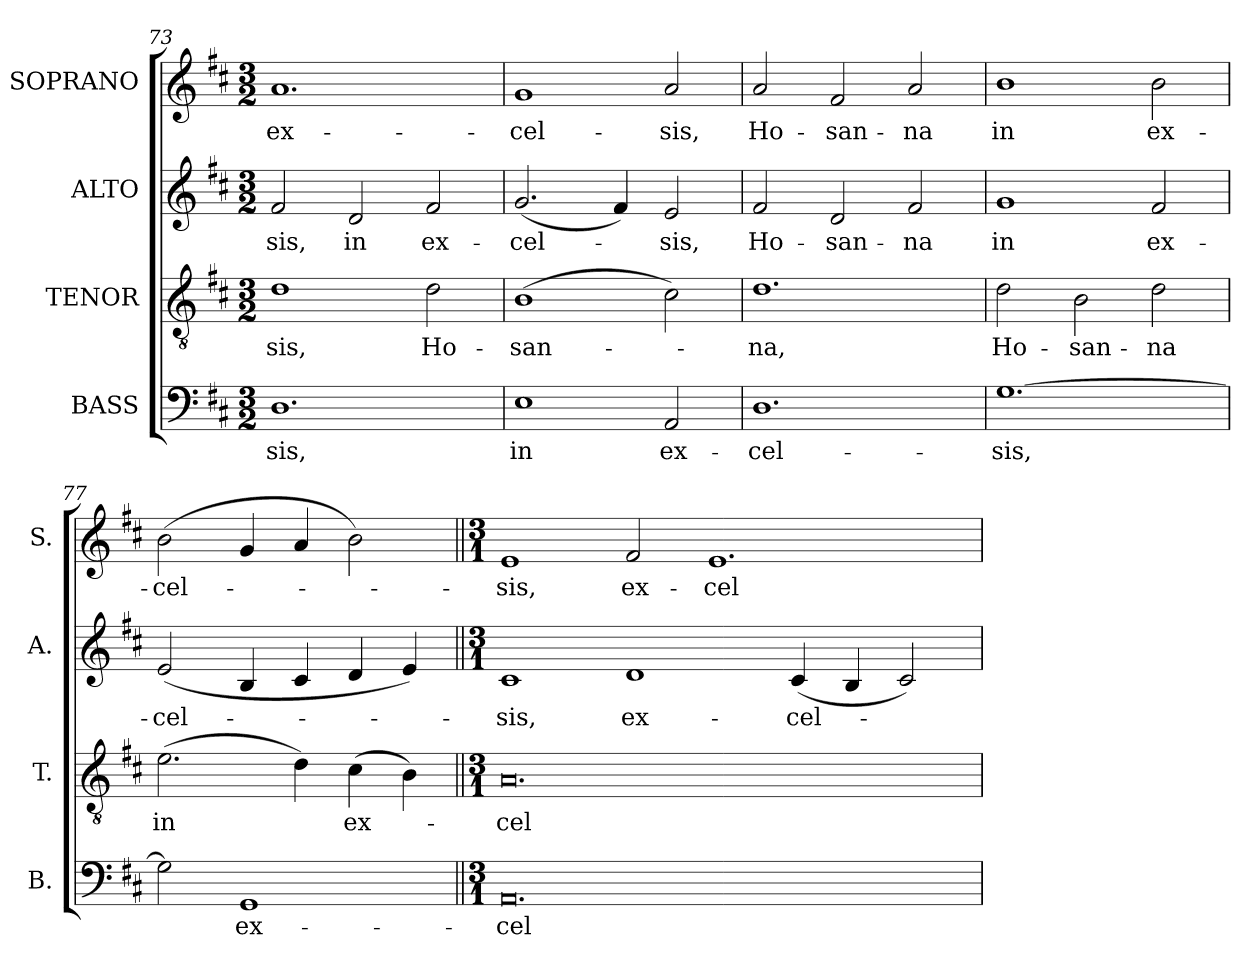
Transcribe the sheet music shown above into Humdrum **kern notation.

**kern	**text	**kern	**text	**kern	**text	**kern	**text
*part4	*part4	*part3	*part3	*part2	*part2	*part1	*part1
*staff4	*staff4	*staff3	*staff3	*staff2	*staff2	*staff1	*staff1
*I"BASS	*	*I"TENOR	*	*I"ALTO	*	*I"SOPRANO	*
*I'B.	*	*I'T.	*	*I'A.	*	*I'S.	*
*clefF4	*	*clefGv2	*	*clefG2	*	*clefG2	*
*	*	*ITrd7c12	*	*	*	*	*
*k[f#c#]	*	*k[f#c#]	*	*k[f#c#]	*	*k[f#c#]	*
*D:	*	*D:	*	*D:	*	*D:	*
*M3/2	*	*M3/2	*	*M3/2	*	*M3/2	*
=73	=73	=73	=73	=73	=73	=73	=73
!	!LO:LY:b:color=#000000	!	!	!	!	!	!
!	!	!	!LO:LY:b:color=#000000	!	!	!	!
!	!	!	!	!	!LO:LY:b:color=#000000	!	!
!	!	!	!	!	!	!	!LO:LY:b:color=#000000
1.Di	-sis,	1Di	-sis,	2f#i/	-sis,	1.ai	ex-
!	!	!	!	!	!LO:LY:b:color=#000000	!	!
.	.	.	.	2di/	in	.	.
!	!	!	!LO:LY:b:color=#000000	!	!	!	!
!	!	!	!	!	!LO:LY:b:color=#000000	!	!
.	.	2Di\	Ho-	2f#i/	ex-	.	.
!!LO:LB:g=z
=74	=74	=74	=74	=74	=74	=74	=74
!	!LO:LY:b:color=#000000	!	!	!	!	!	!
!	!	!	!LO:LY:b:color=#000000	!	!	!	!
!	!	!	!	!	!LO:LY:b:color=#000000	!	!
!	!	!	!	!	!	!	!LO:LY:b:color=#000000
1Ei	in	(1BBi	-san-	(2.gi/	-cel-	1gi	-cel-
.	.	.	.	4f#i/)	.	.	.
!	!LO:LY:b:color=#000000	!	!	!	!	!	!
!	!	!	!	!	!LO:LY:b:color=#000000	!	!
!	!	!	!	!	!	!	!LO:LY:b:color=#000000
2AAi/	ex-	2C#i\)	.	2ei/	-sis,	2ai/	-sis,
=75	=75	=75	=75	=75	=75	=75	=75
!	!LO:LY:b:color=#000000	!	!	!	!	!	!
!	!	!	!LO:LY:b:color=#000000	!	!	!	!
!	!	!	!	!	!LO:LY:b:color=#000000	!	!
!	!	!	!	!	!	!	!LO:LY:b:color=#000000
1.Di	-cel-	1.Di	-na,	2f#i/	Ho-	2ai/	Ho-
!	!	!	!	!	!LO:LY:b:color=#000000	!	!
!	!	!	!	!	!	!	!LO:LY:b:color=#000000
.	.	.	.	2di/	-san-	2f#i/	-san-
!	!	!	!	!	!LO:LY:b:color=#000000	!	!
!	!	!	!	!	!	!	!LO:LY:b:color=#000000
.	.	.	.	2f#i/	-na	2ai/	-na
=76	=76	=76	=76	=76	=76	=76	=76
!	!LO:LY:b:color=#000000	!	!	!	!	!	!
!	!	!	!LO:LY:b:color=#000000	!	!	!	!
!	!	!	!	!	!LO:LY:b:color=#000000	!	!
!	!	!	!	!	!	!	!LO:LY:b:color=#000000
[1.Gi	-sis,	2Di\	Ho-	1gi	in	1bi	in
!	!	!	!LO:LY:b:color=#000000	!	!	!	!
.	.	2BBi\	-san-	.	.	.	.
!	!	!	!LO:LY:b:color=#000000	!	!	!	!
!	!	!	!	!	!LO:LY:b:color=#000000	!	!
!	!	!	!	!	!	!	!LO:LY:b:color=#000000
.	.	2Di\	-na	2f#i/	ex-	2bi\	ex-
=77	=77	=77	=77	=77	=77	=77	=77
!	!	!	!LO:LY:b:color=#000000	!	!	!	!
!	!	!	!	!	!LO:LY:b:color=#000000	!	!
!	!	!	!	!	!	!	!LO:LY:b:color=#000000
2Gi\]	.	(2.Ei\	in	(2ei/	-cel-	(2bi\	-cel-
!	!LO:LY:b:color=#000000	!	!	!	!	!	!
1GGi	ex-	.	.	4Bi/	.	4gi/	.
.	.	4Di\)	.	4c#i/	.	4ai/	.
!	!	!	!LO:LY:b:color=#000000	!	!	!	!
.	.	(4C#i\	ex-	4di/	.	2bi\)	.
.	.	4BBi\)	.	4ei/)	.	.	.
=78||	=78||	=78||	=78||	=78||	=78||	=78||	=78||
*M3/1	*	*M3/1	*	*M3/1	*	*M3/1	*
!	!LO:LY:b:color=#000000	!	!	!	!	!	!
!	!	!	!LO:LY:b:color=#000000	!	!	!	!
!	!	!	!	!	!LO:LY:b:color=#000000	!	!
!	!	!	!	!	!	!	!LO:LY:b:color=#000000
0.AAi	-cel-	0.AAi	-cel-	1c#i	-sis,	1ei	-sis,
!	!	!	!	!	!LO:LY:b:color=#000000	!	!
!	!	!	!	!	!	!	!LO:LY:b:color=#000000
.	.	.	.	1di	ex-	2f#i/	ex-
!	!	!	!	!	!	!	!LO:LY:b:color=#000000
.	.	.	.	.	.	1.ei	-cel-
!	!	!	!	!	!LO:LY:b:color=#000000	!	!
.	.	.	.	(4c#i/	-cel-	.	.
.	.	.	.	4Bi/	.	.	.
.	.	.	.	2c#i/)	.	.	.
=	=	=	=	=	=	=	=
*-	*-	*-	*-	*-	*-	*-	*-
